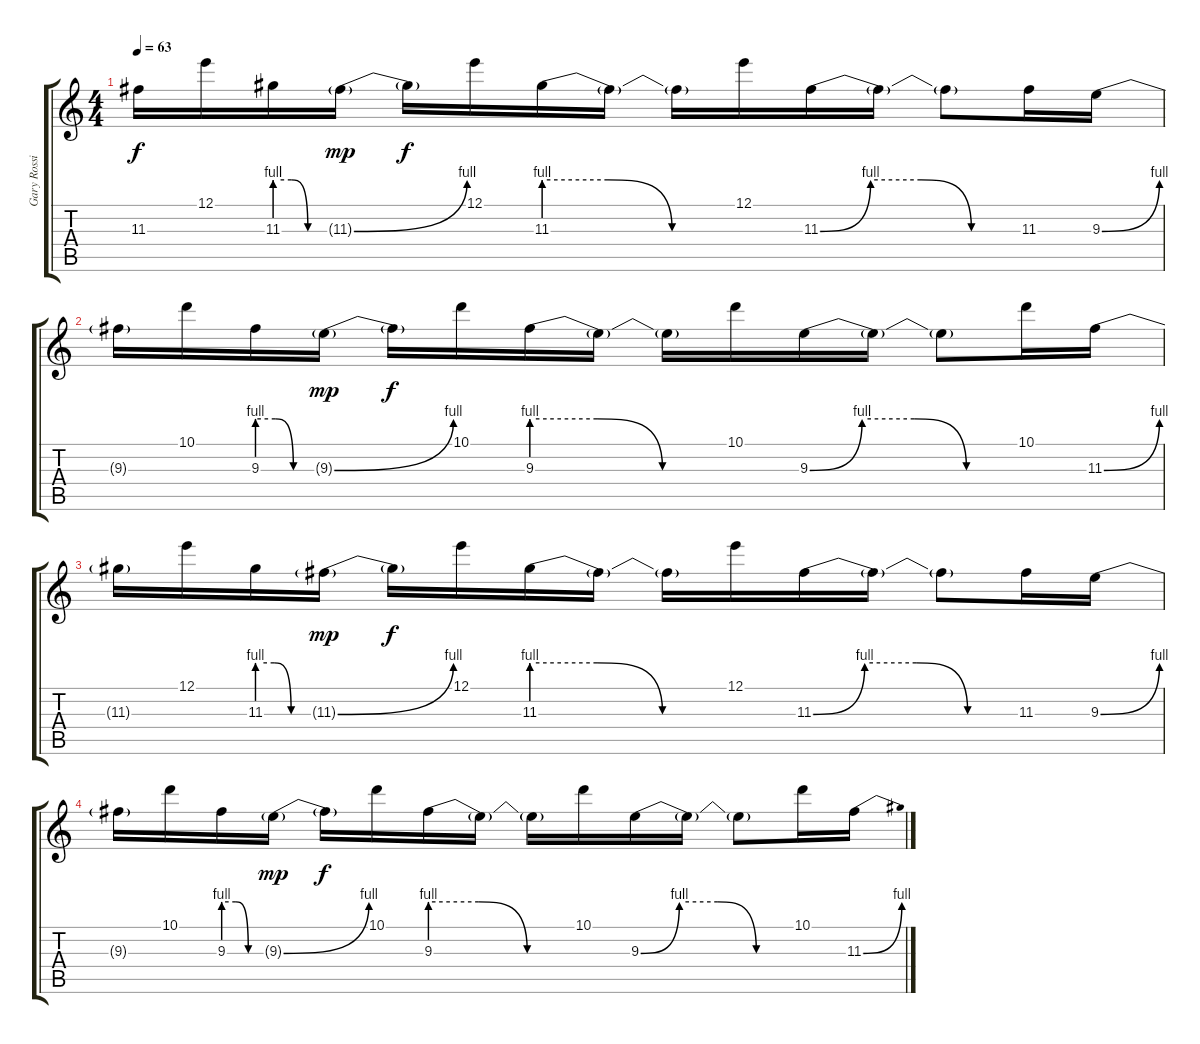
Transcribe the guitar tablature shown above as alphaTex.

\track ("Gary Rossington" "Gary Rossi") {instrument distortionguitar}
\staff {score tabs}
\tuning (E4 B3 G3 D3 A2 E2) {hide}
\ts (4 4)
\tempo 63
\clef g2
\ks c
11.3{t}.16{dy f} 12.1.16 11.3{be (custom 0 4 20 4 40 0 60 0)}.16 11.3{be (bend 0 0 60 4) g}.16{dy mp} 11.3{t}.16{dy f} 12.1.16 11.3{be (custom 0 4 20 4 40 0 60 0)}.16 11.3{t}.16 11.3{t}.16 12.1.16 11.3{be (custom 0 0 15 4 30 4 45 0 60 0)}.16 11.3{t}.16 11.3{t}.8 11.3.16 9.3{be (bend 0 0 60 4)}.16 |
9.3{t}.16 10.1.16 9.3{be (custom 0 4 20 4 40 0 60 0)}.16 9.3{be (bend 0 0 60 4) g}.16{dy mp} 9.3{t}.16{dy f} 10.1.16 9.3{be (custom 0 4 20 4 40 0 60 0)}.16 9.3{t}.16 9.3{t}.16 10.1.16 9.3{be (custom 0 0 15 4 30 4 45 0 60 0)}.16 9.3{t}.16 9.3{t}.8 10.1.16 11.3{be (bend 0 0 60 4)}.16 |
11.3{t}.16 12.1.16 11.3{be (custom 0 4 20 4 40 0 60 0)}.16 11.3{be (bend 0 0 60 4) g}.16{dy mp} 11.3{t}.16{dy f} 12.1.16 11.3{be (custom 0 4 20 4 40 0 60 0)}.16 11.3{t}.16 11.3{t}.16 12.1.16 11.3{be (custom 0 0 15 4 30 4 45 0 60 0)}.16 11.3{t}.16 11.3{t}.8 11.3.16 9.3{be (bend 0 0 60 4)}.16 |
9.3{t}.16 10.1.16 9.3{be (custom 0 4 20 4 40 0 60 0)}.16 9.3{be (bend 0 0 60 4) g}.16{dy mp} 9.3{t}.16{dy f} 10.1.16 9.3{be (custom 0 4 20 4 40 0 60 0)}.16 9.3{t}.16 9.3{t}.16 10.1.16 9.3{be (custom 0 0 15 4 30 4 45 0 60 0)}.16 9.3{t}.16 9.3{t}.8 10.1.16 11.3{be (bend 0 0 60 4)}.16
